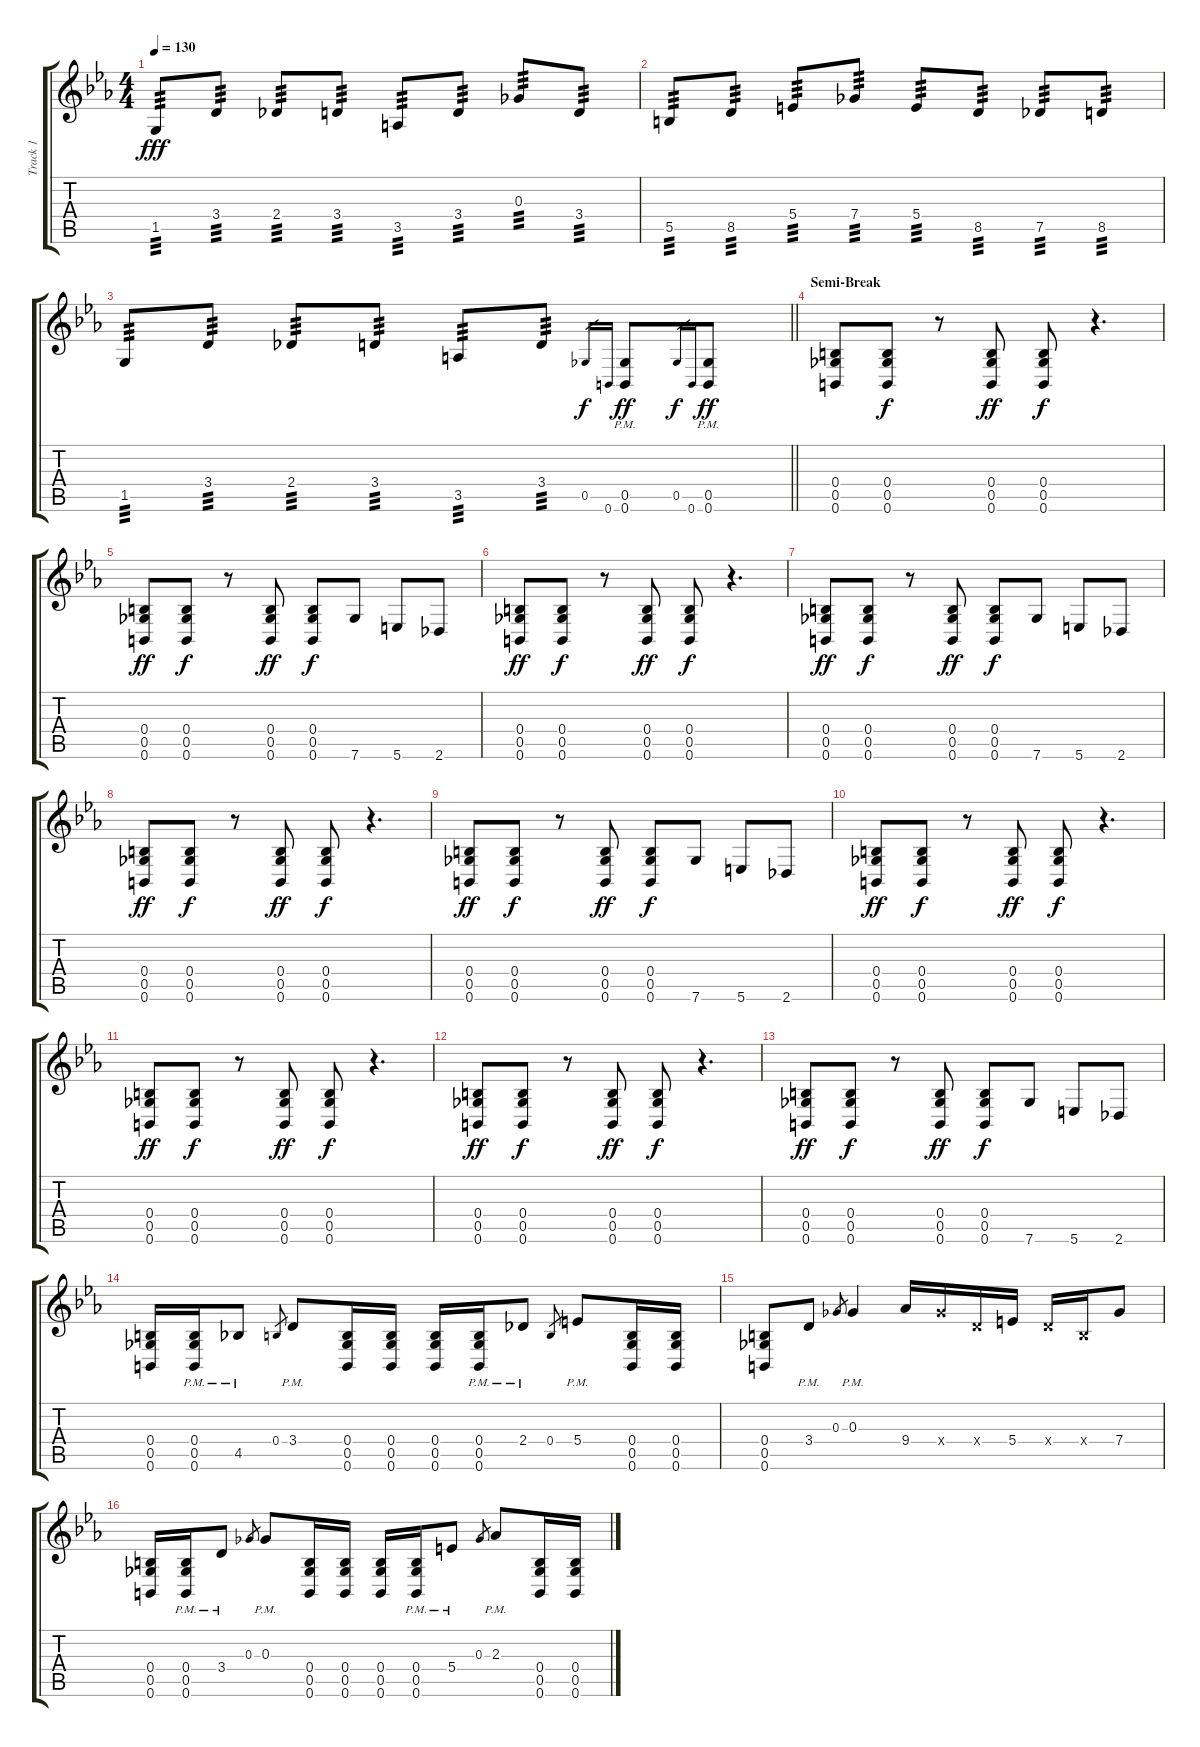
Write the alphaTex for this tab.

\track ("Track 1" "Track 1") {instrument distortionguitar}
\staff {score tabs}
\tuning (E4 B3 Gb3 B2 Gb2 B1) {hide}
\ts (4 4)
\tempo 130
\clef g2
\ks eb
1.5.8{tp 3 dy fff} 3.4.8{tp 3} 2.4.8{tp 3} 3.4.8{tp 3} 3.5.8{tp 3} 3.4.8{tp 3} 0.3.8{tp 3} 3.4.8{tp 3} |
5.5.8{tp 3} 8.5.8{tp 3} 5.4.8{tp 3} 7.4.8{tp 3} 5.4.8{tp 3} 8.5.8{tp 3} 7.5.8{tp 3} 8.5.8{tp 3} |
\barLineRight lightlight
1.5.8{tp 3} 3.4.8{tp 3} 2.4.8{tp 3} 3.4.8{tp 3} 3.5.8{tp 3} 3.4.8{tp 3} 0.5.16{gr dy f} 0.6.16{gr} (0.5{pm} 0.6{pm}).8{dy ff} 0.5.16{gr dy f} 0.6.16{gr} (0.5{pm} 0.6{pm}).8{dy ff} |
\section ("" "Semi-Break")
(0.4 0.5 0.6).8 (0.4 0.5 0.6).8{dy f} r.8 (0.4 0.5 0.6).8{dy ff} (0.4 0.5 0.6).8{dy f} r.4{d} |
(0.4 0.5 0.6).8{dy ff} (0.4 0.5 0.6).8{dy f} r.8 (0.4 0.5 0.6).8{dy ff} (0.4 0.5 0.6).8{dy f} 7.6.8 5.6.8 2.6.8 |
(0.4 0.5 0.6).8{dy ff} (0.4 0.5 0.6).8{dy f} r.8 (0.4 0.5 0.6).8{dy ff} (0.4 0.5 0.6).8{dy f} r.4{d} |
(0.4 0.5 0.6).8{dy ff} (0.4 0.5 0.6).8{dy f} r.8 (0.4 0.5 0.6).8{dy ff} (0.4 0.5 0.6).8{dy f} 7.6.8 5.6.8 2.6.8 |
(0.4 0.5 0.6).8{dy ff} (0.4 0.5 0.6).8{dy f} r.8 (0.4 0.5 0.6).8{dy ff} (0.4 0.5 0.6).8{dy f} r.4{d} |
(0.4 0.5 0.6).8{dy ff} (0.4 0.5 0.6).8{dy f} r.8 (0.4 0.5 0.6).8{dy ff} (0.4 0.5 0.6).8{dy f} 7.6.8 5.6.8 2.6.8 |
(0.4 0.5 0.6).8{dy ff} (0.4 0.5 0.6).8{dy f} r.8 (0.4 0.5 0.6).8{dy ff} (0.4 0.5 0.6).8{dy f} r.4{d} |
(0.4 0.5 0.6).8{dy ff} (0.4 0.5 0.6).8{dy f} r.8 (0.4 0.5 0.6).8{dy ff} (0.4 0.5 0.6).8{dy f} r.4{d} |
(0.4 0.5 0.6).8{dy ff} (0.4 0.5 0.6).8{dy f} r.8 (0.4 0.5 0.6).8{dy ff} (0.4 0.5 0.6).8{dy f} r.4{d} |
(0.4 0.5 0.6).8{dy ff} (0.4 0.5 0.6).8{dy f} r.8 (0.4 0.5 0.6).8{dy ff} (0.4 0.5 0.6).8{dy f} 7.6.8 5.6.8 2.6.8 |
(0.4 0.5 0.6).16 (0.4{pm} 0.5{pm} 0.6{pm}).16 4.5{pm}.8 0.4.8{gr} 3.4{pm}.8 (0.4 0.5 0.6).16 (0.4 0.5 0.6).16 (0.4 0.5 0.6).16 (0.4{pm} 0.5{pm} 0.6{pm}).16 2.4{pm}.8 0.4.8{gr} 5.4{pm}.8 (0.4 0.5 0.6).16 (0.4 0.5 0.6).16 |
(0.4 0.5 0.6).8 3.4{pm}.8 0.3.8{gr} 0.3{pm}.4 9.4.16 7.4{x}.16 3.4{x}.16 5.4.16 3.4{x}.16 0.4{x}.16 7.4.8 |
(0.4 0.5 0.6).16 (0.4{pm} 0.5{pm} 0.6{pm}).16 3.4{pm}.8 0.3.8{gr} 0.3{pm}.8 (0.4 0.5 0.6).16 (0.4 0.5 0.6).16 (0.4 0.5 0.6).16 (0.4{pm} 0.5{pm} 0.6{pm}).16 5.4{pm}.8 0.3.8{gr} 2.3{pm}.8 (0.4 0.5 0.6).16 (0.4 0.5 0.6).16
